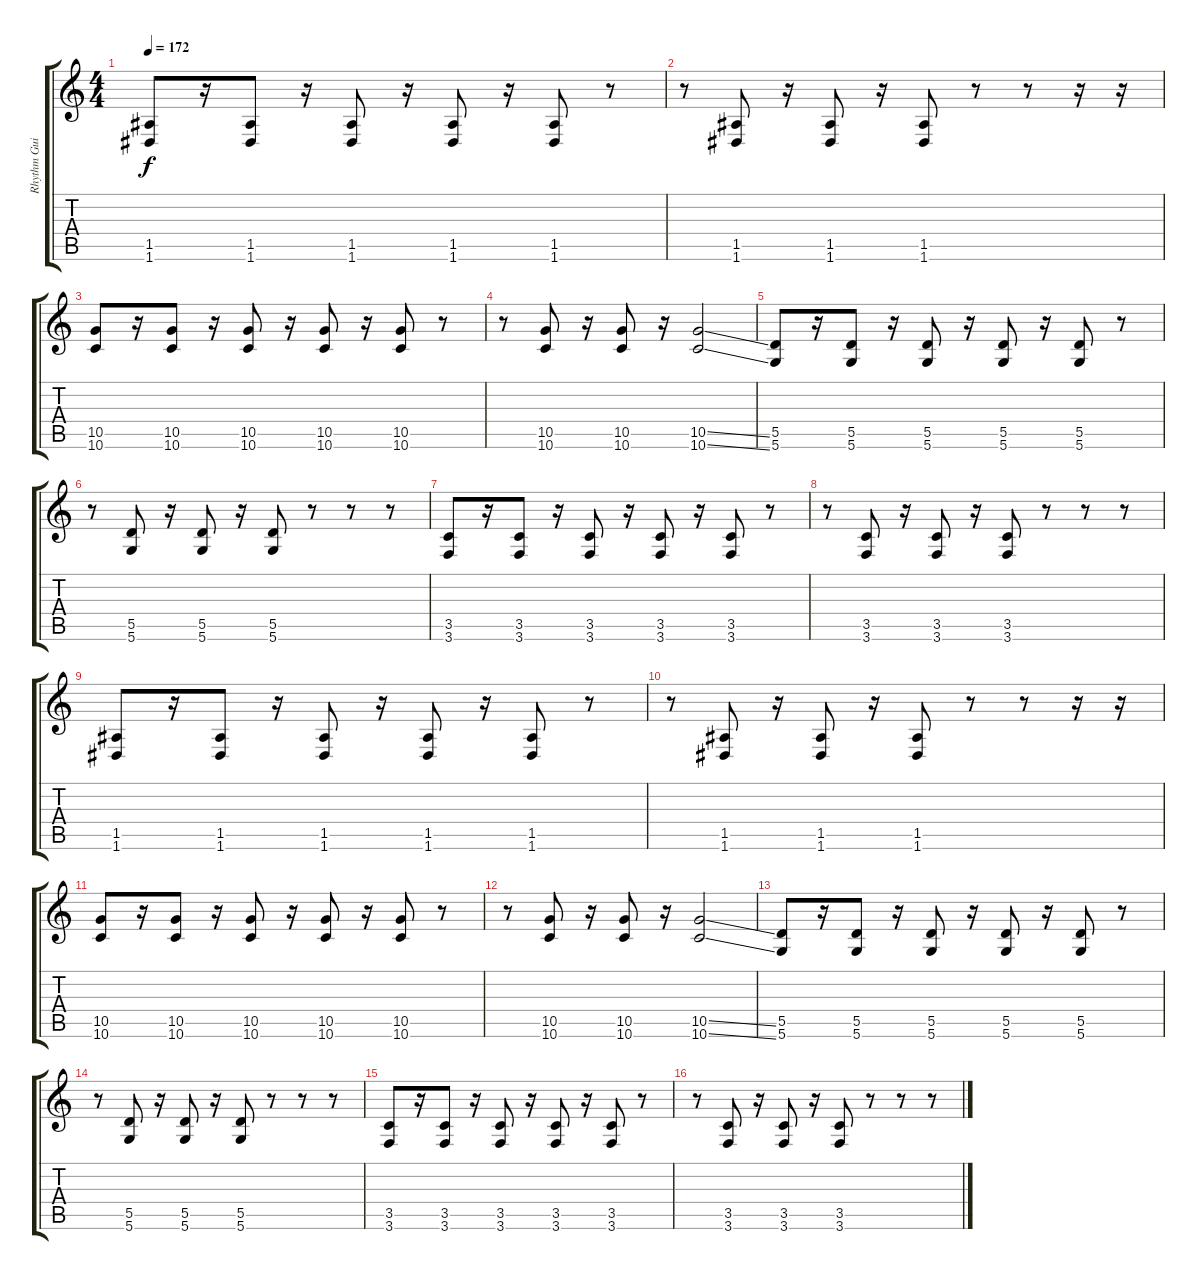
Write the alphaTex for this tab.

\track ("Rhythm Guitar 2" "Rhythm Gui") {instrument distortionguitar}
\staff {score tabs}
\tuning (E4 B3 G3 D3 A2 D2) {hide}
\ts (4 4)
\tempo 172
\clef g2
\ks c
(1.5 1.6).8{dy f} r.16 (1.5 1.6).8 r.16 (1.5 1.6).8 r.16 (1.5 1.6).8 r.16 (1.5 1.6).8 r.8 |
r.8 (1.5 1.6).8 r.16 (1.5 1.6).8 r.16 (1.5 1.6).8 r.8 r.8 r.16 r.16 |
(10.5 10.6).8 r.16 (10.5 10.6).8 r.16 (10.5 10.6).8 r.16 (10.5 10.6).8 r.16 (10.5 10.6).8 r.8 |
r.8 (10.5 10.6).8 r.16 (10.5 10.6).8 r.16 (10.5{ss} 10.6{ss}).2 |
(5.5 5.6).8 r.16 (5.5 5.6).8 r.16 (5.5 5.6).8 r.16 (5.5 5.6).8 r.16 (5.5 5.6).8 r.8 |
r.8 (5.5 5.6).8 r.16 (5.5 5.6).8 r.16 (5.5 5.6).8 r.8 r.8 r.8 |
(3.5 3.6).8 r.16 (3.5 3.6).8 r.16 (3.5 3.6).8 r.16 (3.5 3.6).8 r.16 (3.5 3.6).8 r.8 |
r.8 (3.5 3.6).8 r.16 (3.5 3.6).8 r.16 (3.5 3.6).8 r.8 r.8 r.8 |
(1.5 1.6).8 r.16 (1.5 1.6).8 r.16 (1.5 1.6).8 r.16 (1.5 1.6).8 r.16 (1.5 1.6).8 r.8 |
r.8 (1.5 1.6).8 r.16 (1.5 1.6).8 r.16 (1.5 1.6).8 r.8 r.8 r.16 r.16 |
(10.5 10.6).8 r.16 (10.5 10.6).8 r.16 (10.5 10.6).8 r.16 (10.5 10.6).8 r.16 (10.5 10.6).8 r.8 |
r.8 (10.5 10.6).8 r.16 (10.5 10.6).8 r.16 (10.5{ss} 10.6{ss}).2 |
(5.5 5.6).8 r.16 (5.5 5.6).8 r.16 (5.5 5.6).8 r.16 (5.5 5.6).8 r.16 (5.5 5.6).8 r.8 |
r.8 (5.5 5.6).8 r.16 (5.5 5.6).8 r.16 (5.5 5.6).8 r.8 r.8 r.8 |
(3.5 3.6).8 r.16 (3.5 3.6).8 r.16 (3.5 3.6).8 r.16 (3.5 3.6).8 r.16 (3.5 3.6).8 r.8 |
r.8 (3.5 3.6).8 r.16 (3.5 3.6).8 r.16 (3.5 3.6).8 r.8 r.8 r.8
